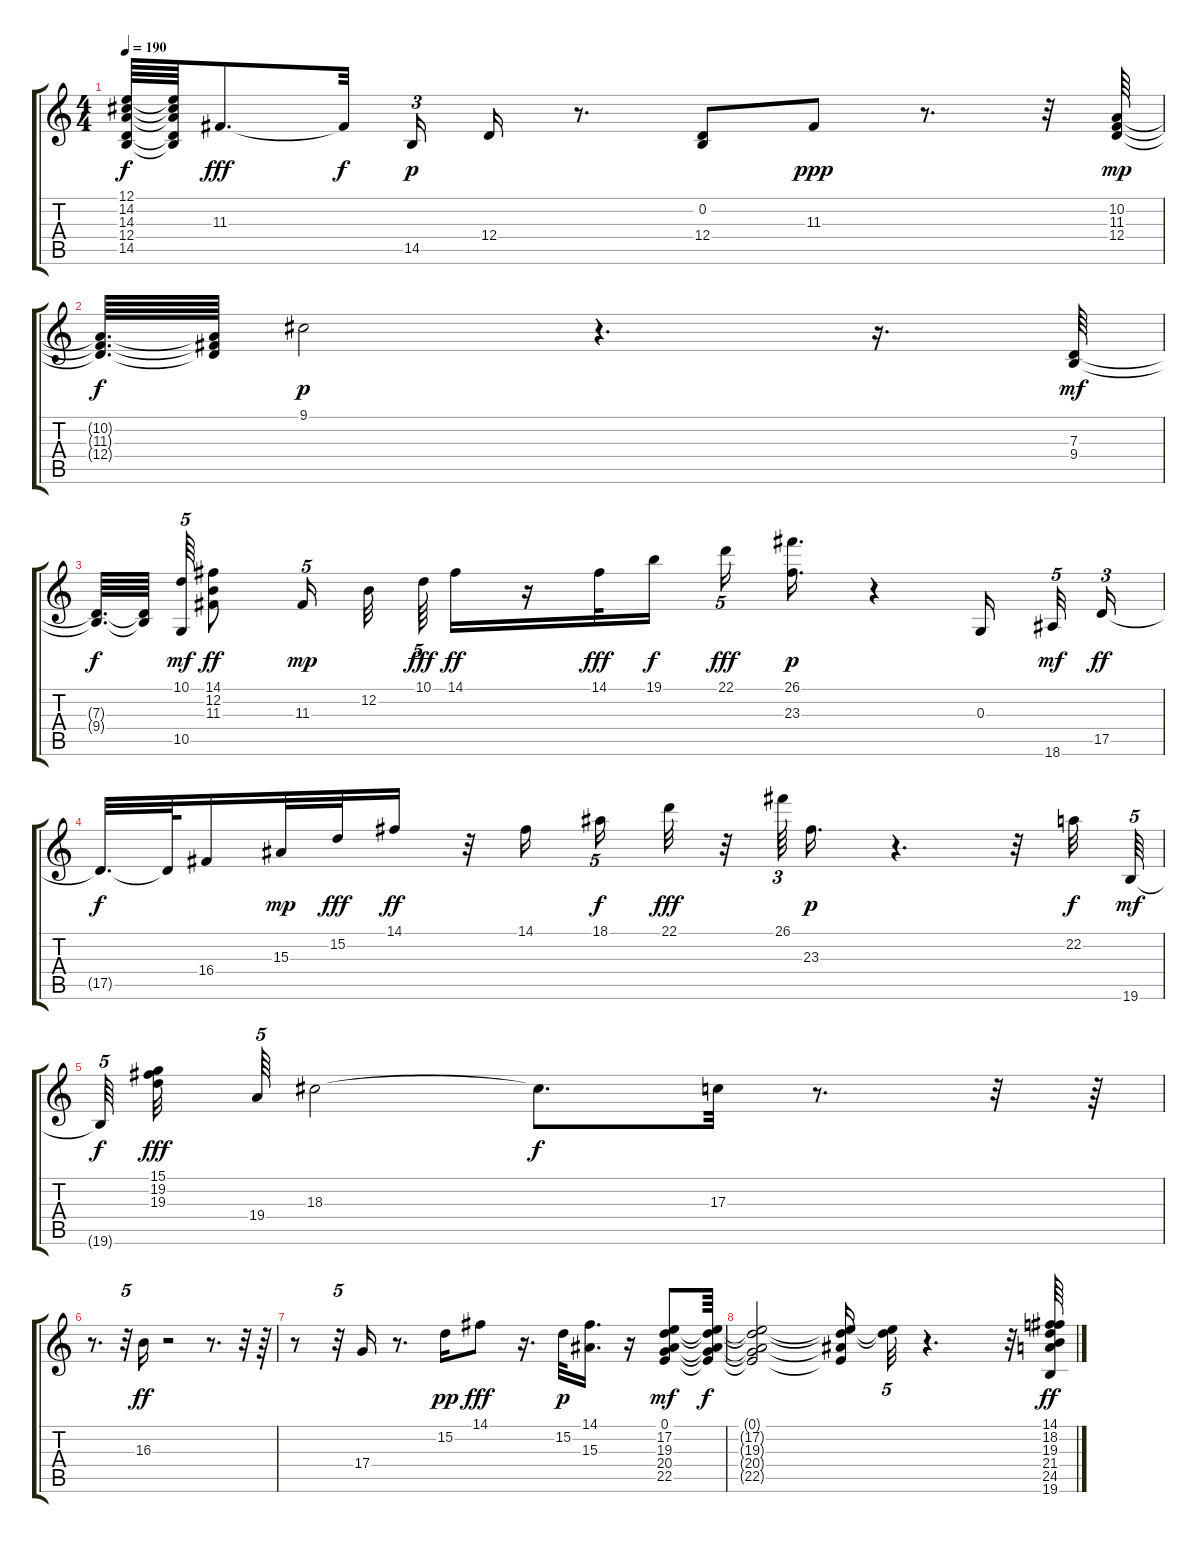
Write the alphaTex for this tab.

\track "" {instrument acousticgrandpiano}
\staff {score tabs}
\tuning (E4 B3 G3 D3 A2 E2) {hide}
\ts (4 4)
\tempo 190
\clef g2
\ks c
(12.1{t} 14.2{t} 14.3{t} 12.4{t} 14.5{t}).64{dy f} (12.1{t} 14.2{t} 14.3{t} 12.4{t} 14.5{t}).64 11.3.8{d dy fff} 11.3{t}.32{dy f} 14.5.16{tu (3 2) dy p} 12.4.16 r.8{d} (0.2 12.4).8 11.3.8{dy ppp} r.8{d} r.32 (10.2 11.3 12.4).64{dy mp} |
(10.2{t} 11.3{t} 12.4{t}).64{d dy f} (10.2{t} 11.3{t} 12.4{t}).64 9.1.2{dy p} r.4{d} r.16{d} (7.3 9.4).64{dy mf} |
(7.3{t} 9.4{t}).64{d dy f} (7.3{t} 9.4{t}).64 (10.1 10.5).64{tu (5 4) dy mf} (14.1 12.2 11.3).8{dy ff} 11.3.16{tu (5 4) dy mp} 12.2.32 10.1.64{tu (5 4) dy fff} 14.1.16{dy ff} r.16 14.1.32{dy fff} 19.1.16{dy f} 22.1.16{tu (5 4) dy fff} (26.1 23.3).16{d dy p} r.4 0.3.16 18.6.32{tu (5 4) dy mf} 17.5.16{tu (3 2) dy ff} |
17.5{t}.32{d dy f} 17.5{t}.64 16.4.16 15.3.32{dy mp} 15.2.32{dy fff} 14.1.16{dy ff} r.32 14.1.16 18.1.16{tu (5 4) dy f} 22.1.32{dy fff} r.32 26.1.64{tu (3 2)} 23.3.16{d dy p} r.4{d} r.32 22.2.32{dy f} 19.6.64{tu (5 4) dy mf} |
19.6{t}.64{tu (5 4) dy f} (15.1 19.2 19.3).32{dy fff} 19.4.64{tu (5 4)} 18.3.2 18.3{t}.8{d dy f} 17.3.32 r.8{d} r.32 r.64 |
r.8{d} r.32{tu (5 4)} 16.3.16{dy ff} r.2 r.8{d} r.32 r.64 |
r.8 r.32{tu (5 4)} 17.4.16 r.8{d} 15.2.16{dy pp} 14.1.8{dy fff} r.16{d} 15.2.32{dy p} (14.1 15.3).16{d} r.16 (0.1 17.2 19.3 20.4 22.5).8{dy mf} (0.1{t} 17.2{t} 19.3{t} 20.4{t} 22.5{t}).64{dy f} |
(0.1{t} 17.2{t} 19.3{t} 20.4{t} 22.5{t}).2 (0.1{t} 17.2{t} 19.3{t} 20.4{t}).16 (17.2{t} 19.3{t}).32{tu (5 4)} r.4{d} r.32 (14.1 18.2 19.3 21.4 24.5 19.6).64{dy ff}
